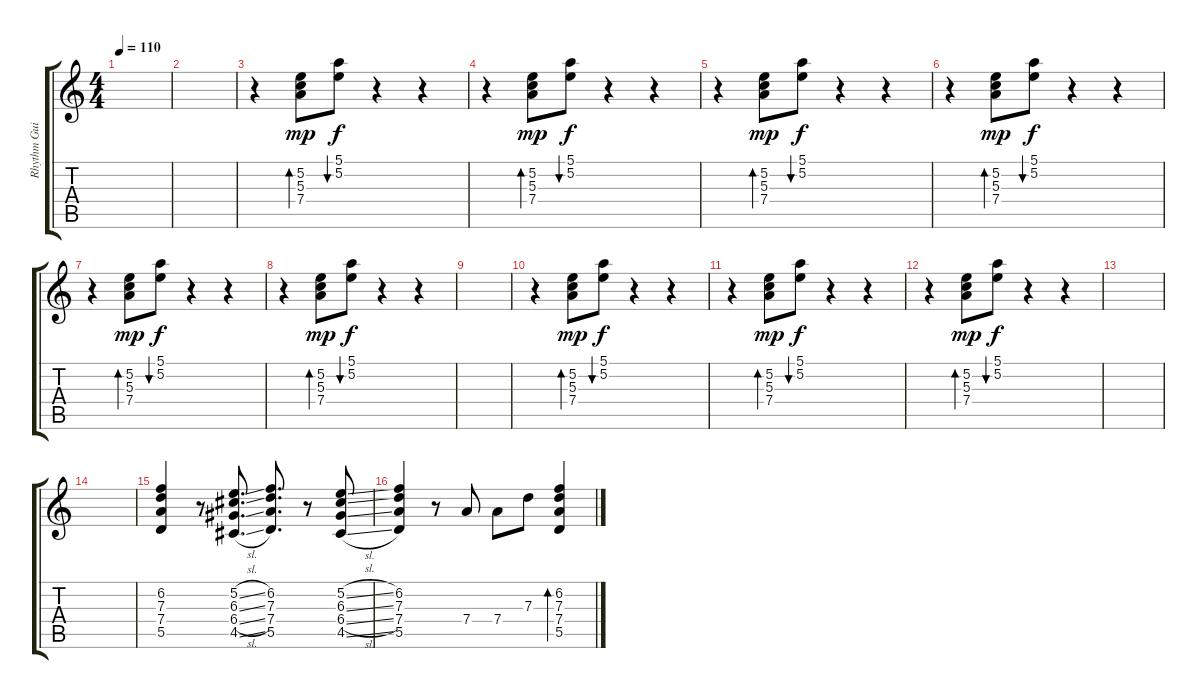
\track ("Rhythm Guitar" "Rhythm Gui") {instrument acousticguitarnylon}
\staff {score tabs}
\tuning (E4 B3 G3 D3 A2 E2) {hide}
\ts (4 4)
\tempo 110
\clef g2
\ks c
|
|
r.4 (5.2 5.3 7.4).8{bd 480 dy mp} (5.1 5.2).8{bu 120 dy f} r.4 r.4 |
r.4 (5.2 5.3 7.4).8{bd 480 dy mp} (5.1 5.2).8{bu 120 dy f} r.4 r.4 |
r.4 (5.2 5.3 7.4).8{bd 480 dy mp} (5.1 5.2).8{bu 120 dy f} r.4 r.4 |
r.4 (5.2 5.3 7.4).8{bd 480 dy mp} (5.1 5.2).8{bu 120 dy f} r.4 r.4 |
r.4 (5.2 5.3 7.4).8{bd 480 dy mp} (5.1 5.2).8{bu 120 dy f} r.4 r.4 |
r.4 (5.2 5.3 7.4).8{bd 480 dy mp} (5.1 5.2).8{bu 120 dy f} r.4 r.4 |
|
r.4 (5.2 5.3 7.4).8{bd 480 dy mp} (5.1 5.2).8{bu 120 dy f} r.4 r.4 |
r.4 (5.2 5.3 7.4).8{bd 480 dy mp} (5.1 5.2).8{bu 120 dy f} r.4 r.4 |
r.4 (5.2 5.3 7.4).8{bd 480 dy mp} (5.1 5.2).8{bu 120 dy f} r.4 r.4 |
|
|
(6.2 7.3 7.4 5.5).4 r.8 (5.2{sl} 6.3{sl} 6.4{sl} 4.5{sl}).8{d} (6.2 7.3 7.4 5.5).8{d} r.8 (5.2{sl} 6.3{sl} 6.4{sl} 4.5{sl}).8 |
(6.2 7.3 7.4 5.5).4 r.8 7.4.8 7.4.8 7.3.8 (6.2 7.3 7.4 5.5).4{bd 60}
